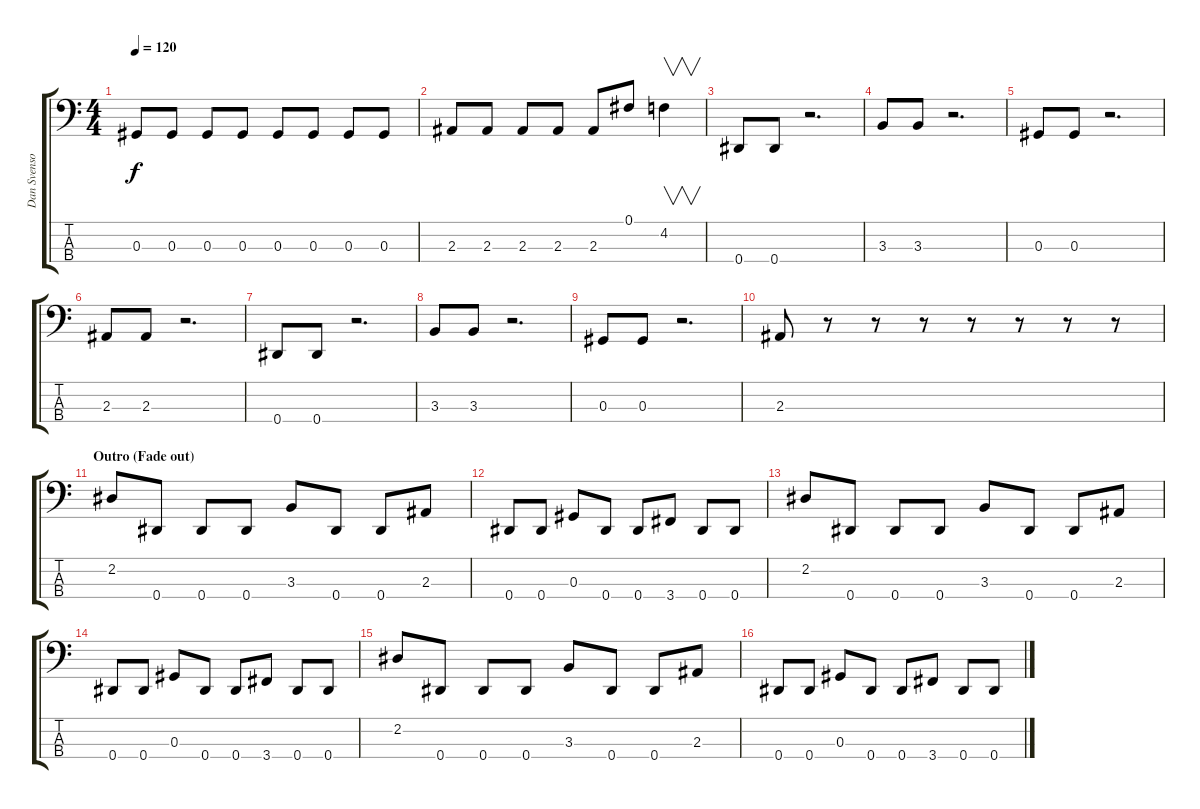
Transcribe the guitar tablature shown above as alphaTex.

\track ("Dan Svenson" "Dan Svenso") {instrument electricbasspick}
\staff {score tabs}
\tuning (Gb2 Db2 Ab1 Eb1) {hide}
\ts (4 4)
\tempo 120
\clef f4
\ks c
0.3.8{dy f} 0.3.8 0.3.8 0.3.8 0.3.8 0.3.8 0.3.8 0.3.8 |
2.3.8 2.3.8 2.3.8 2.3.8 2.3.8 0.1.8 4.2.4{v} |
0.4.8 0.4.8 r.2{d} |
3.3.8 3.3.8 r.2{d} |
0.3.8 0.3.8 r.2{d} |
2.3.8 2.3.8 r.2{d} |
0.4.8 0.4.8 r.2{d} |
3.3.8 3.3.8 r.2{d} |
0.3.8 0.3.8 r.2{d} |
2.3.8 r.8 r.8 r.8 r.8 r.8 r.8 r.8 |
\section ("" "Outro (Fade out)")
2.2.8 0.4.8 0.4.8 0.4.8 3.3.8 0.4.8 0.4.8 2.3.8 |
0.4.8 0.4.8 0.3.8 0.4.8 0.4.8 3.4.8 0.4.8 0.4.8 |
2.2.8 0.4.8 0.4.8 0.4.8 3.3.8 0.4.8 0.4.8 2.3.8 |
0.4.8 0.4.8 0.3.8 0.4.8 0.4.8 3.4.8 0.4.8 0.4.8 |
2.2.8 0.4.8 0.4.8 0.4.8 3.3.8 0.4.8 0.4.8 2.3.8 |
0.4.8 0.4.8 0.3.8 0.4.8 0.4.8 3.4.8 0.4.8 0.4.8
